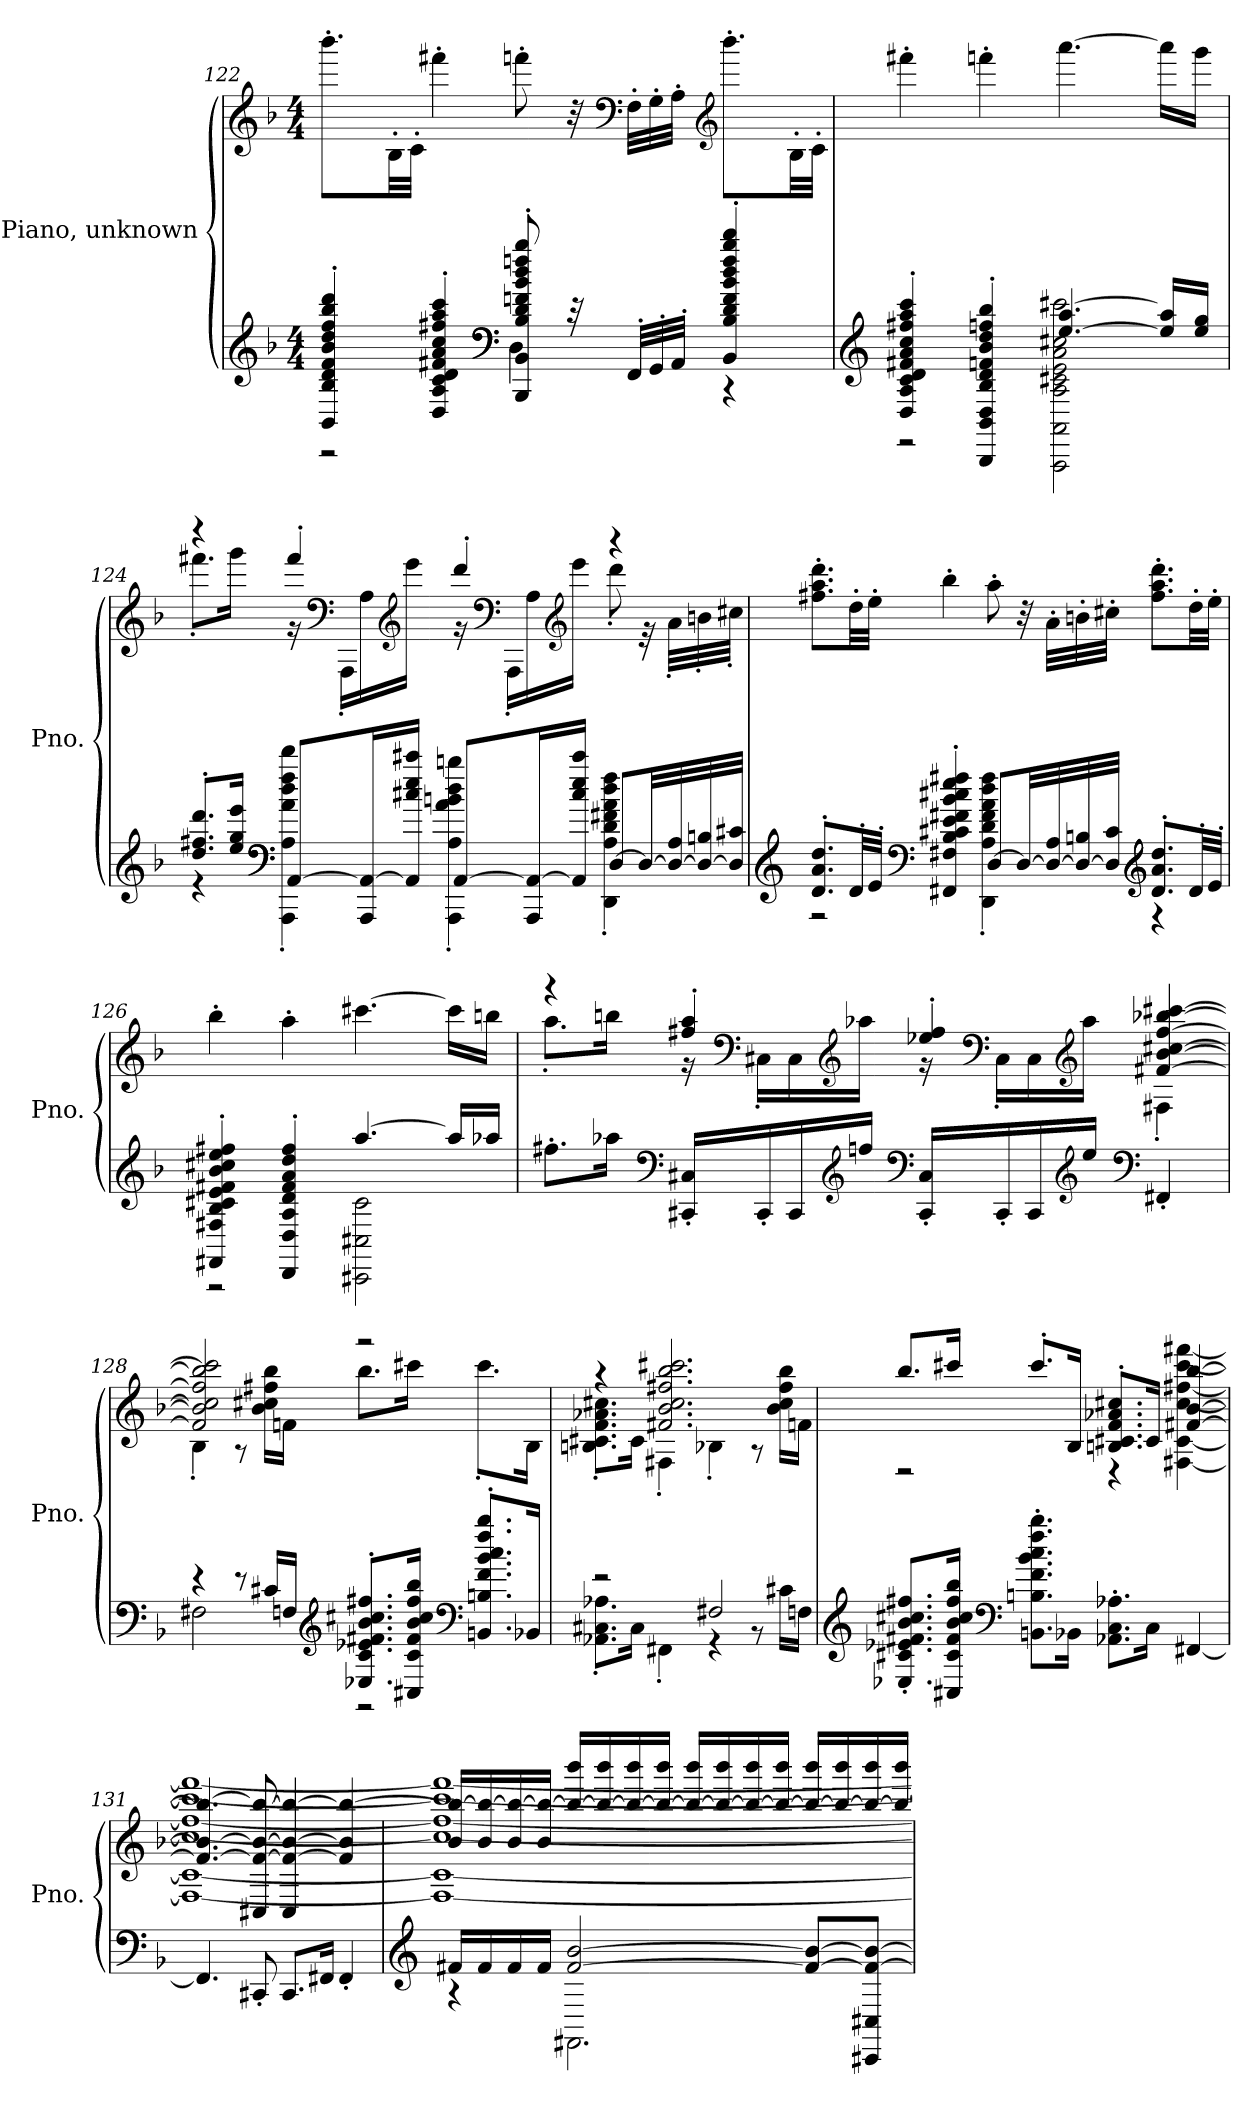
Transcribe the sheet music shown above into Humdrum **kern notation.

**kern	**kern
*part1	*part1
*staff2	*staff1
*I"Piano, unknown	*
*I'Pno.	*
!!LO:LB:g=z
*clefG2	*clefG2
*k[b-]	*k[b-]
*M4/4	*M4/4
=122	=122
*^	*
4BB-/' 4B-/' 4d/' 4f/' 4b-/' 4dd/' 4ff/' 4bb-/' 4ddd/'	2r	8.bbb-'\L
.	.	32B-'\LL
.	.	32c'\JJJ
4D/' 4A/' 4c/' 4d/' 4f#X/' 4a/' 4cc/' 4ff#X/' 4aa/' 4ccc/'	.	4fff#X'\
*clefF4	*	*
8BBB-/' 8BB-/' 8B-/' 8d/' 8fn/' 8b-/' 8dd/' 8ffn/' 8bb-/'	4D\	8fffn'\
32r	.	32r
*	*	*clefF4
32FF'/LLL	.	32F'\LLL
32GG'/	.	32G'\
32AA'/JJJ	.	32A'\JJJ
*	*	*clefG2
4BB-/' 4B-/' 4d/' 4f/' 4b-/' 4dd/' 4ff/' 4bb-/' 4ddd/'	4r	8.bbb-'\L
.	.	32B-'\LL
.	.	32c'\JJJ
=123	=123	=123
*clefG2	*	*
4D/' 4A/' 4c/' 4d/' 4f#X/' 4a/' 4cc/' 4ff#X/' 4aa/' 4ccc/'	2r	4fff#X'\
4BBB-/' 4BB-/' 4D/' 4B-/' 4d/' 4fn/' 4b-/' 4dd/' 4ffn/' 4bb-/'	.	4fffn'\
[4.ee/ [4.aa/	2AAA\ 2AA\ 2A\ 2c#X\ 2e\ 2a\ 2cc#X\ 2ccc#X\	[4.aaa\
16ee/] 16aa/]LL	.	16aaa\LL]
16ee/ 16gg/JJ	.	16ggg\JJ
!!LO:LB:g=z
=124	=124	=124
*	*	*^
8.dd/' 8.ff#X/' 8.ddd/'L	4r	4r	8.fff#X'\L
16ee/ 16gg/ 16eee/Jk	.	.	16ggg\Jk
*clefF4	*	*	*
[8AA/L	4AAA\' 4A\' 4a\' 4dd\' 4ff#\' 4ddd\'	4fff#'/	16r
*	*	*clefF4	*
.	.	.	16AAA'\LL
16AAA/ 16AA/_L	.	.	16A\
*	*	*clefG2	*
16AA/] 16cc#X/ 16ee/ 16ccc#X/JJ	.	.	16eee\JJ
[8AA/L	4AAA\' 4A\' 4a\' 4bn\' 4dd\' 4bbn\'	4ddd'/	16r
*	*	*clefF4	*
.	.	.	16AAA'\LL
16AAA/ 16AA/_L	.	.	16A\
*	*	*clefG2	*
16AA/] 16cc#/ 16ee/ 16ccc#/JJ	.	.	16eee\JJ
[8D/L	4DD\' 4A\' 4d\' 4f#X\' 4a\' 4dd\' 4ff#\'	4r	8ddd'\
32D/LL_	.	.	32r
32D/_ 32A/	.	.	32a'\LLL
32D/_ 32Bn/	.	.	32bn'\
32D/] 32c#X/JJJ	.	.	32cc#X'\JJJ
*	*	*v	*v
!!LO:LB:g=z
=125	=125	=125
*clefG2	*	*
8.d/' 8.a/' 8.dd/'L	2r	8.ff#X\' 8.aa\' 8.ddd\'L
32d'/LL	.	32dd'\LL
32e'/JJJ	.	32ee'\JJJ
*clefF4	*	*
4FF#X/' 4F#X/' 4B-/' 4c#X/' 4e/' 4f#X/' 4b-/' 4cc#X/' 4ee/' 4ff#X/'	.	4bb-'\
[8D/L	4DD\' 4A\' 4d\' 4f#\' 4a\' 4dd\' 4ff#\'	8aa'\
32D/LL_	.	32r
32D/_ 32A/	.	32a'\LLL
32D/_ 32Bn/	.	32bn'\
32D/] 32c#/JJJ	.	32cc#X'\JJJ
*clefG2	*	*
8.d/' 8.a/' 8.dd/'L	4r	8.ff#\' 8.aa\' 8.ddd\'L
32d'/LL	.	32dd'\LL
32e'/JJJ	.	32ee'\JJJ
=126	=126	=126
4FF#X/' 4F#X/' 4B-/' 4c#X/' 4e/' 4f#X/' 4b-/' 4cc#X/' 4ee/' 4ff#X/'	2r	4bb-'\
4DD/' 4D/' 4A/' 4d/' 4f#/' 4a/' 4dd/' 4ff#/'	.	4aa'\
[4.aa/	2CC#X\ 2C#X\ 2c#\	[4.ccc#X\
16aa/LL]	.	16ccc#\LL]
16aa-X/JJ	.	16bbn\JJ
*v	*v	*
!!LO:PB:g=z
=127	=127
*	*^
8.ff#X'\L	4r	8.aa'\L
16aa-X\Jk	.	16bbn\Jk
*clefF4	*	*
16CC#X/' 16C#X/'LL	4ff#X/' 4aa/'	16r
*	*clefF4	*
16CC#'/	.	16C#X'\LL
16CC#/	.	16C#\
*clefG2	*clefG2	*
16ffn/JJ	.	16aa-X\JJ
*clefF4	*	*
16CC#/' 16C#/'LL	4ee-X/' 4ff#/'	16r
*	*clefF4	*
16CC#'/	.	16C#'\LL
16CC#/	.	16C#\
*clefG2	*clefG2	*
16ee/JJ	.	16aa-\JJ
*clefF4	*	*
4FF#X'/	[4f#X/ [4b-/ [4cc#X/ [4ff#/ [4bb-X/ [4ccc#X/	4F#X'\
!!LO:LB:g=z	!!
=128	=128	=128
*^	*	*
4r	2F#X\	2f#/] 2b-/] 2cc#/] 2ff#/] 2bb-/] 2ccc#/]	4B-'\
8r	.	.	8r
16c#X/LL	.	.	16b-\ 16cc#X\ 16ff#X\ 16bb-\LL
16Fn/JJ	.	.	16fn\JJ
*clefG2	*	*	*
8.E-X/' 8.c#/' 8.e-X/' 8.f#X/' 8.b-/' 8.cc#X/' 8.ff#X/'L	2r	2r	8.bb-\L
16C#X/ 16c#/ 16f#/ 16b-/ 16cc#/ 16ff#/ 16bb-/Jk	.	.	16ccc#X\Jk
*clefF4	*	*	*
8.BBn/' 8.Bn/' 8.f#/' 8.b-/' 8.cc#/' 8.ff#/' 8.bb-/'L	.	.	8.ccc#'\L
16BB-X/Jk	.	.	16B-\Jk
=129	=129	=129	=129
2r	8.AA-X\' 8.C#X\' 8.A-X\'L	4r	8.Bn\' 8.c#X\' 8.f\' 8.a-X\' 8.cc#X\'L
.	16C#\Jk	.	16c#\Jk
.	4FF#X'\	2.f#X/ 2.b-/ 2.cc#/ 2.ff#X/ 2.bb-/ 2.ccc#X/	4F#X'\
2F#X/	4r	.	4B-X'\
.	8r	.	8r
.	16c#X\LL	.	16b-\ 16cc#\ 16ff#\ 16bb-\LL
.	16Fn\JJ	.	16fn\JJ
*v	*v	*	*
!!LO:LB:g=z	!!
=130	=130	=130
*clefG2	*	*
8.E-X/' 8.c#X/' 8.e-X/' 8.f#X/' 8.b-/' 8.cc#X/' 8.ff#X/'L	8.bb-/L	2r
16C#X/ 16c#/ 16f#/ 16b-/ 16cc#/ 16ff#/ 16bb-/Jk	16ccc#X/Jk	.
*clefF4	*	*
8.BBn\' 8.Bn\' 8.f#\' 8.b-\' 8.cc#\' 8.ff#\' 8.bb-\'L	8.ccc#'/L	.
16BB-X\Jk	16B-/Jk	.
8.AA-X\' 8.C#\' 8.A-X\'L	8.Bn/' 8.c#X/' 8.f/' 8.a-X/' 8.cc#X/'L	4r
16C#\Jk	16c#/Jk	.
[4FF#X/	[4f#X/ [4b-/ [4bb-/	[4F#X\ [4c#\ [4cc#\ [4ff#X\ [4ccc#\ [4fff#X\
=131	=131	=131
4.FF#/]	4.f#/_ 4.b-/_ 4.bb-/_	1F#_ 1c#_ 1cc#_ 1ff#_ 1ccc#_ 1fff#_
8CC#X'/	8C#X/ 8f#/_ 8b-/_ 8bb-/_	.
8.CC#/L	4C#/ 4f#/_ 4b-/_ 4bb-/_	.
16FF#X/Jk	.	.
4FF#'/	4f#/] 4b-/] 4bb-/_	.
!!LO:LB:g=z	!!
=132	=132	=132
*clefG2	*	*
*^	*	*
16f#X/LL	4r	16b-/ 16bb-/_LL	1F#_ 1c#_ 1cc#_ 1ff#_ 1ccc#_ 1fff#_
16f#/	.	16b-/ 16bb-/_	.
16f#/	.	16b-/ 16bb-/_	.
16f#/JJ	.	16b-/ 16bb-/_JJ	.
[2f#/ [2b-/	2.FF#X\	16bb-/_ 16bbb-/LL	.
.	.	16bb-/_ 16bbb-/	.
.	.	16bb-/_ 16bbb-/	.
.	.	16bb-/_ 16bbb-/JJ	.
.	.	16bb-/_ 16bbb-/LL	.
.	.	16bb-/_ 16bbb-/	.
.	.	16bb-/_ 16bbb-/	.
.	.	16bb-/_ 16bbb-/JJ	.
8f#/_ 8b-/_L	.	16bb-/_ 16bbb-/LL	.
.	.	16bb-/_ 16bbb-/	.
8CC#X/ 8C#X/ 8f#/_ 8b-/_J	.	16bb-/_ 16bbb-/	.
.	.	16bb-/_ 16bbb-/JJ	.
*v	*v	*	*
*	*v	*v
=	=
*-	*-
